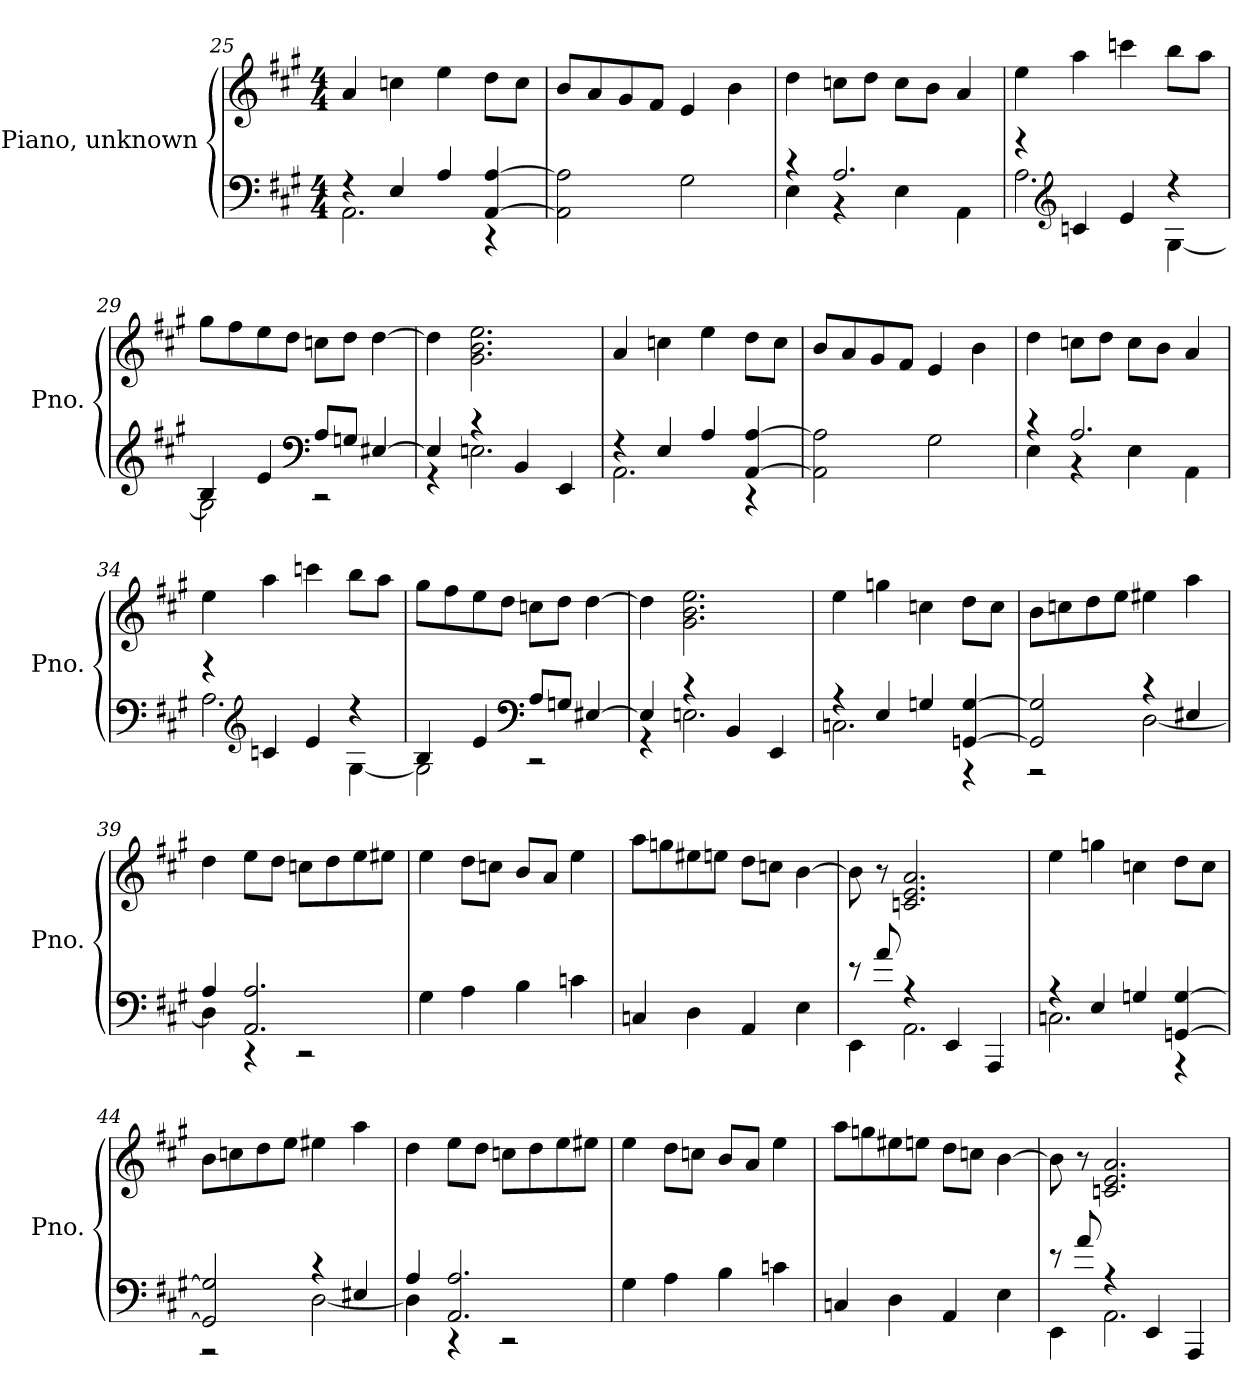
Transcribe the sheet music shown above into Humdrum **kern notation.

**kern	**kern
*part1	*part1
*staff2	*staff1
*I"Piano, unknown	*
*I'Pno.	*
*clefF4	*clefG2
*k[f#c#g#]	*k[f#c#g#]
*M4/4	*M4/4
=25	=25
*^	*
4r	2.AA\	4a/
4E/	.	4ccn\
4A/	.	4ee\
[4AA/ [4A/	4r	8dd\L
.	.	8cc\J
*v	*v	*
=26	=26
2AA\] 2A\]	8b/L
.	8a/
.	8g#/
.	8f#/J
2G#\	4e/
.	4b\
=27	=27
*^	*
4r	4E\	4dd\
2.A/	4r	8ccn\L
.	.	8dd\J
.	4E\	8cc\L
.	.	8b\J
.	4AA\	4a/
!!LO:LB:g=z
=28	=28	=28
4r	2.A\	4ee\
*clefG2	*	*
4cn/	.	4aa\
4e/	.	4cccn\
4r	[4G#\	8bb\L
.	.	8aa\J
=29	=29	=29
4B/	2G#\]	8gg#\L
.	.	8ff#\
4e/	.	8ee\
.	.	8dd\J
*clefF4	*	*
8A/L	2r	8ccn\L
8Gn/J	.	8dd\J
[4E#X/	.	[4dd\
=30	=30	=30
4E#/]	4r	4dd\]
4r	2.En\	2.g#\ 2.b\ 2.ee\
4BB/	.	.
4EE/	.	.
=31	=31	=31
4r	2.AA\	4a/
4E/	.	4ccn\
4A/	.	4ee\
[4AA/ [4A/	4r	8dd\L
.	.	8cc\J
*v	*v	*
=32	=32
2AA\] 2A\]	8b/L
.	8a/
.	8g#/
.	8f#/J
2G#\	4e/
.	4b\
!!LO:PB:g=z
=33	=33
*^	*
4r	4E\	4dd\
2.A/	4r	8ccn\L
.	.	8dd\J
.	4E\	8cc\L
.	.	8b\J
.	4AA\	4a/
=34	=34	=34
4r	2.A\	4ee\
*clefG2	*	*
4cn/	.	4aa\
4e/	.	4cccn\
4r	[4G#\	8bb\L
.	.	8aa\J
=35	=35	=35
4B/	2G#\]	8gg#\L
.	.	8ff#\
4e/	.	8ee\
.	.	8dd\J
*clefF4	*	*
8A/L	2r	8ccn\L
8Gn/J	.	8dd\J
[4E#X/	.	[4dd\
=36	=36	=36
4E#/]	4r	4dd\]
4r	2.En\	2.g#\ 2.b\ 2.ee\
4BB/	.	.
4EE/	.	.
=37	=37	=37
4r	2.Cn\	4ee\
4E/	.	4ggn\
4Gn/	.	4ccn\
[4GGn/ [4G/	4r	8dd\L
.	.	8cc\J
!!LO:LB:g=z
=38	=38	=38
2GG/] 2G/]	2r	8b\L
.	.	8ccn\
.	.	8dd\
.	.	8ee\J
4r	[2D\	4ee#X\
4E#X/	.	4aa\
=39	=39	=39
4A/	4D\]	4dd\
2.AA/ 2.A/	4r	8ee\L
.	.	8dd\J
.	2r	8ccn\L
.	.	8dd\
.	.	8ee\
.	.	8ee#X\J
*v	*v	*
=40	=40
4G#\	4ee\
4A\	8dd\L
.	8ccn\J
4B\	8b/L
.	8a/J
4cn\	4ee\
=41	=41
4Cn/	8aa\L
.	8ggn\
4D\	8ee#X\
.	8een\J
4AA/	8dd\L
.	8ccn\J
4E\	[4b\
=42	=42
*^	*
8r	4EE\	8b\]
8a/	.	8r
4r	2.AA\	2.cn/ 2.e/ 2.a/
4EE/	.	.
4AAA/	.	.
!!LO:LB:g=z
=43	=43	=43
4r	2.Cn\	4ee\
4E/	.	4ggn\
4Gn/	.	4ccn\
[4GGn/ [4G/	4r	8dd\L
.	.	8cc\J
=44	=44	=44
2GG/] 2G/]	2r	8b\L
.	.	8ccn\
.	.	8dd\
.	.	8ee\J
4r	[2D\	4ee#X\
4E#X/	.	4aa\
=45	=45	=45
4A/	4D\]	4dd\
2.AA/ 2.A/	4r	8ee\L
.	.	8dd\J
.	2r	8ccn\L
.	.	8dd\
.	.	8ee\
.	.	8ee#X\J
*v	*v	*
=46	=46
4G#\	4ee\
4A\	8dd\L
.	8ccn\J
4B\	8b/L
.	8a/J
4cn\	4ee\
=47	=47
4Cn/	8aa\L
.	8ggn\
4D\	8ee#X\
.	8een\J
4AA/	8dd\L
.	8ccn\J
4E\	[4b\
!!LO:LB:g=z
=48	=48
*^	*
8r	4EE\	8b\]
8a/	.	8r
4r	2.AA\	2.cn/ 2.e/ 2.a/
4EE/	.	.
4AAA/	.	.
*v	*v	*
=	=
*-	*-
